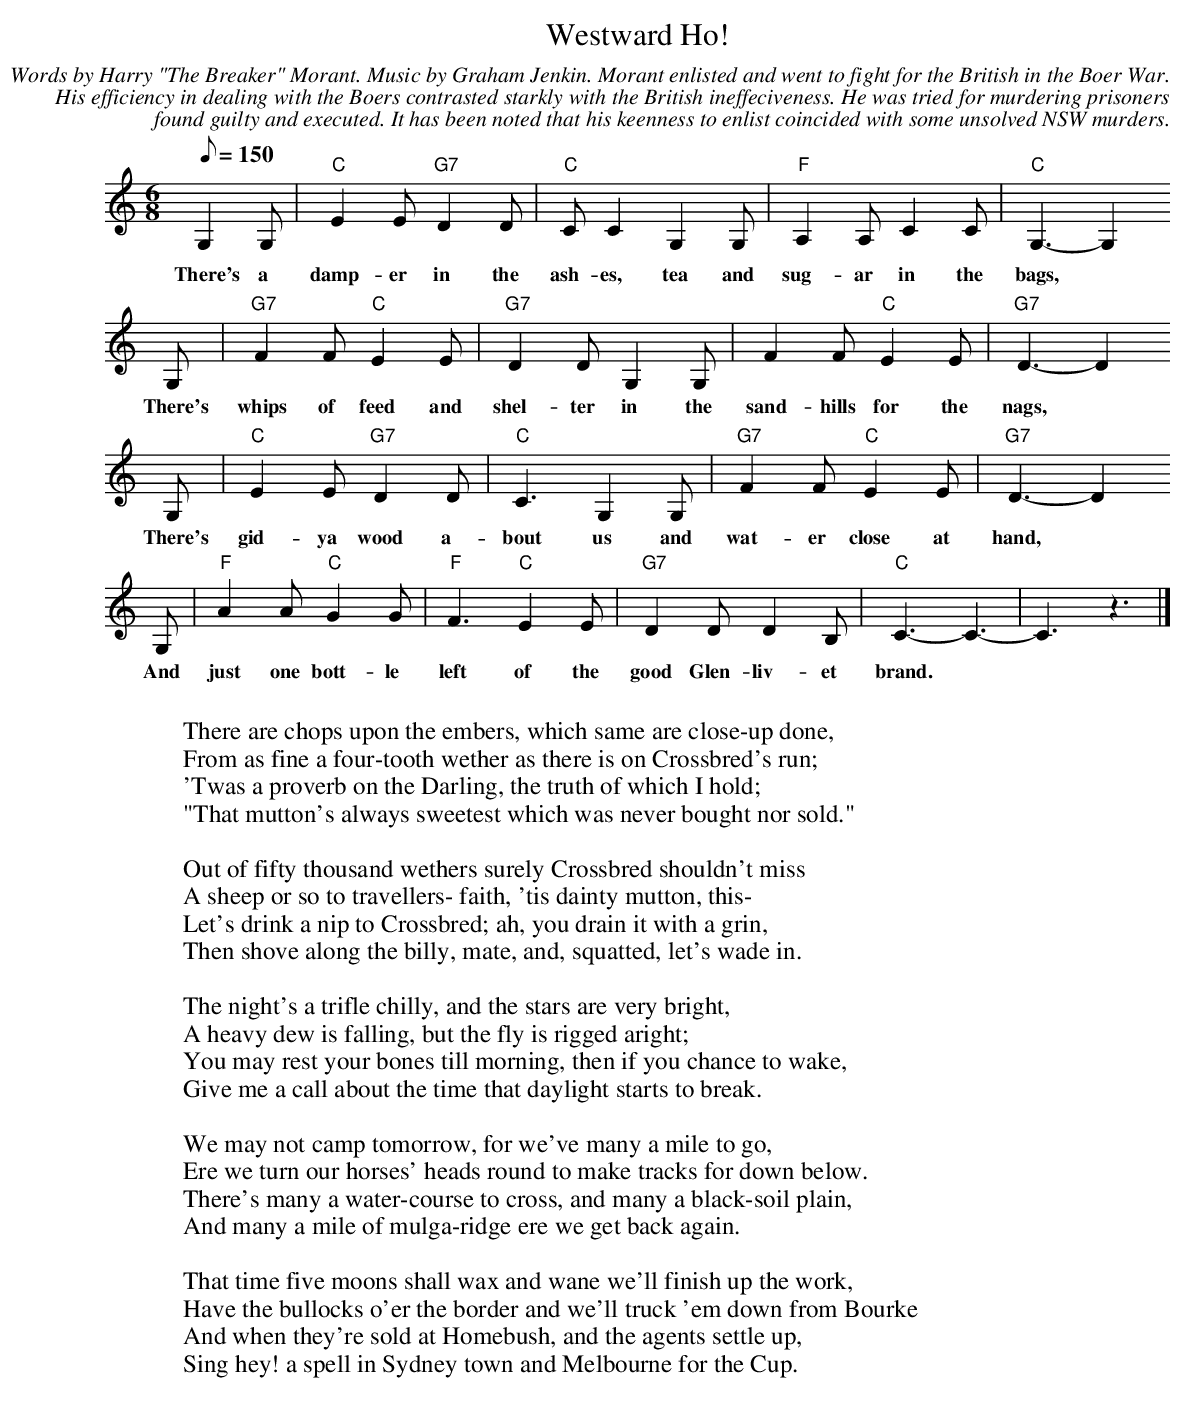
X:1
T:Westward Ho!
C:Words by Harry "The Breaker" Morant. Music by Graham Jenkin. Morant enlisted and went to fight for the British in the Boer War.
C:His efficiency in dealing with the Boers contrasted starkly with the British ineffeciveness. He was tried for murdering prisoners
C: found guilty and executed. It has been noted that his keenness to enlist coincided with some unsolved NSW murders.
M:6/8
L:1/8
Q:150
K:Cmaj
G,2G,|"C"E2E "G7"D2D|"C"CC2 G,2G,|"F"A,2A,C2C|"C"G,3-G,2
w:There's a damp-er in the ash-es, tea and sug-ar in the bags,
G,|"G7"F2F "C"E2E|"G7"D2D G,2G,|F2F "C"E2E|"G7"D3-D2
w:There's whips of feed and shel-ter in the sand-hills for the nags,
G,|"C"E2E"G7"D2D|"C"C3 G,2G,|"G7"F2F"C"E2E|"G7"D3-D2
w:There's gid-ya wood a-bout us and wat-er close at hand,
G,|"F"A2A "C"G2G |"F"F3 "C"E2E |"G7"D2D D2B,|"C"C3-C3-|C3z3|]
w:And just one bott-le left of the good Glen-liv-et brand.
W:
W:There are chops upon the embers, which same are close-up done,
W:From as fine a four-tooth wether as there is on Crossbred's run;
W:'Twas a proverb on the Darling, the truth of which I hold;
W:"That mutton's always sweetest which was never bought nor sold."
W:
W:Out of fifty thousand wethers surely Crossbred shouldn't miss
W:A sheep or so to travellers- faith, 'tis dainty mutton, this-
W:Let's drink a nip to Crossbred; ah, you drain it with a grin,
W:Then shove along the billy, mate, and, squatted, let's wade in.
W:
W:The night's a trifle chilly, and the stars are very bright,
W:A heavy dew is falling, but the fly is rigged aright;
W:You may rest your bones till morning, then if you chance to wake,
W:Give me a call about the time that daylight starts to break.
W:
W:We may not camp tomorrow, for we've many a mile to go,
W:Ere we turn our horses' heads round to make tracks for down below.
W:There's many a water-course to cross, and many a black-soil plain,
W:And many a mile of mulga-ridge ere we get back again.
W:
W:That time five moons shall wax and wane we'll finish up the work,
W:Have the bullocks o'er the border and we'll truck 'em down from Bourke
W:And when they're sold at Homebush, and the agents settle up,
W:Sing hey! a spell in Sydney town and Melbourne for the Cup.
